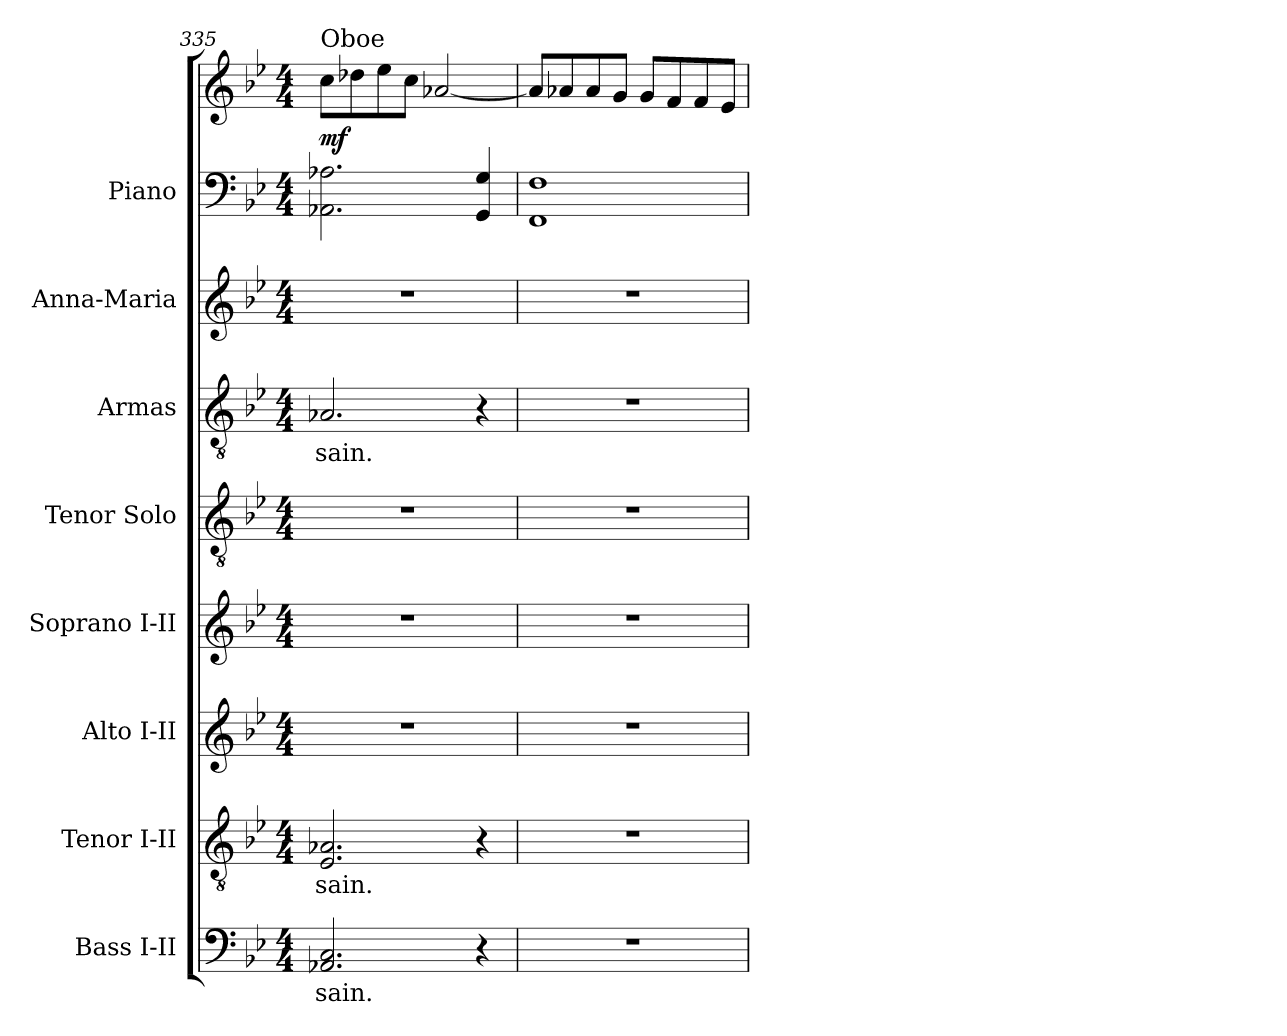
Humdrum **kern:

**kern	**text	**kern	**text	**kern	**kern	**kern	**kern	**text	**kern	**kern	**kern	**dynam
*part8	*part8	*part7	*part7	*part6	*part5	*part4	*part3	*part3	*part2	*part1	*part1	*part1
*staff9	*staff9	*staff8	*staff8	*staff7	*staff6	*staff5	*staff4	*staff4	*staff3	*staff2	*staff1	*staff1/2
*I"Bass I-II	*	*I"Tenor I-II	*	*I"Alto I-II	*I"Soprano I-II	*I"Tenor Solo	*I"Armas	*	*I"Anna-Maria	*I"Piano	*	*
*I'B.	*	*I'T.	*	*I'A.	*I'S.	*I'T. Solo	*I'Armas	*	*I'A-M	*I'Pno.	*	*
!!LO:PB:g=z
*clefF4	*	*clefGv2	*	*clefG2	*clefG2	*clefGv2	*clefGv2	*	*clefG2	*clefF4	*clefG2	*
*	*	*ITrd7c12	*	*	*	*ITrd7c12	*ITrd7c12	*	*	*	*	*
*k[b-e-]	*	*k[b-e-]	*	*k[b-e-]	*k[b-e-]	*k[b-e-]	*k[b-e-]	*	*k[b-e-]	*k[b-e-]	*k[b-e-]	*
*B-:	*	*B-:	*	*B-:	*B-:	*B-:	*B-:	*	*B-:	*B-:	*B-:	*
*M4/4	*	*M4/4	*	*M4/4	*M4/4	*M4/4	*M4/4	*	*M4/4	*M4/4	*M4/4	*
=335	=335	=335	=335	=335	=335	=335	=335	=335	=335	=335	=335	=335
!	!LO:LY:b:color=#000000	!	!	!	!	!	!	!	!	!	!	!
!	!	!	!LO:LY:b:color=#000000	!	!	!	!	!	!	!	!	!
!	!	!	!	!	!	!	!	!	!	!	!LO:TX:a:t=Oboe	!
!	!	!	!	!	!	!	!	!LO:LY:b:color=#000000	!	!	!	!
2.AA-Xi/ 2.Ci	-sain.	2.EE-i/ 2.AA-Xi	-sain.	1r	1r	1r	2.AA-Xi/	-sain.	1r	2.AA-Xi\ 2.A-Xi	8cci\L	mf
.	.	.	.	.	.	.	.	.	.	.	8dd-Xi\	.
.	.	.	.	.	.	.	.	.	.	.	8ee-i\	.
.	.	.	.	.	.	.	.	.	.	.	8cci\J	.
.	.	.	.	.	.	.	.	.	.	.	[<2a-Xi/	.
4r	.	4r	.	.	.	.	4r	.	.	4GGi/ 4Gi	.	.
=336	=336	=336	=336	=336	=336	=336	=336	=336	=336	=336	=336	=336
1r	.	1r	.	1r	1r	1r	1r	.	1r	1FFi 1Fi	8a-i/L]	.
.	.	.	.	.	.	.	.	.	.	.	8a-Xi/	.
.	.	.	.	.	.	.	.	.	.	.	8a-i/	.
.	.	.	.	.	.	.	.	.	.	.	8gi/J	.
.	.	.	.	.	.	.	.	.	.	.	8gi/L	.
.	.	.	.	.	.	.	.	.	.	.	8fi/	.
.	.	.	.	.	.	.	.	.	.	.	8fi/	.
.	.	.	.	.	.	.	.	.	.	.	8e-i/J	.
=	=	=	=	=	=	=	=	=	=	=	=	=
*-	*-	*-	*-	*-	*-	*-	*-	*-	*-	*-	*-	*-
